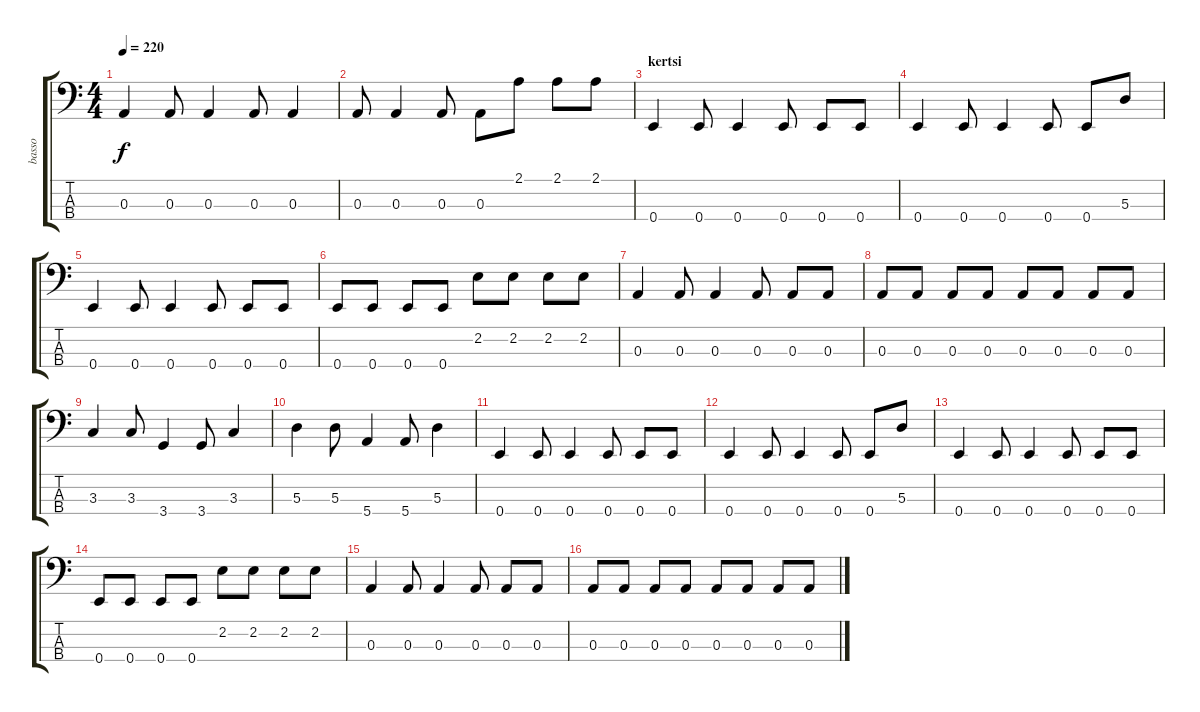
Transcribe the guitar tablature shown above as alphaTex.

\track ("basso" "basso") {instrument electricbassfinger}
\staff {score tabs}
\tuning (G2 D2 A1 E1) {hide}
\ts (4 4)
\tempo 220
\clef f4
\ks c
0.3.4{dy f} 0.3.8 0.3.4 0.3.8 0.3.4 |
0.3.8 0.3.4 0.3.8 0.3.8 2.1.8 2.1.8 2.1.8 |
\section ("" "kertsi")
0.4.4 0.4.8 0.4.4 0.4.8 0.4.8 0.4.8 |
0.4.4 0.4.8 0.4.4 0.4.8 0.4.8 5.3.8 |
0.4.4 0.4.8 0.4.4 0.4.8 0.4.8 0.4.8 |
0.4.8 0.4.8 0.4.8 0.4.8 2.2.8 2.2.8 2.2.8 2.2.8 |
0.3.4 0.3.8 0.3.4 0.3.8 0.3.8 0.3.8 |
0.3.8 0.3.8 0.3.8 0.3.8 0.3.8 0.3.8 0.3.8 0.3.8 |
3.3.4 3.3.8 3.4.4 3.4.8 3.3.4 |
5.3.4 5.3.8 5.4.4 5.4.8 5.3.4 |
0.4.4 0.4.8 0.4.4 0.4.8 0.4.8 0.4.8 |
0.4.4 0.4.8 0.4.4 0.4.8 0.4.8 5.3.8 |
0.4.4 0.4.8 0.4.4 0.4.8 0.4.8 0.4.8 |
0.4.8 0.4.8 0.4.8 0.4.8 2.2.8 2.2.8 2.2.8 2.2.8 |
0.3.4 0.3.8 0.3.4 0.3.8 0.3.8 0.3.8 |
0.3.8 0.3.8 0.3.8 0.3.8 0.3.8 0.3.8 0.3.8 0.3.8
